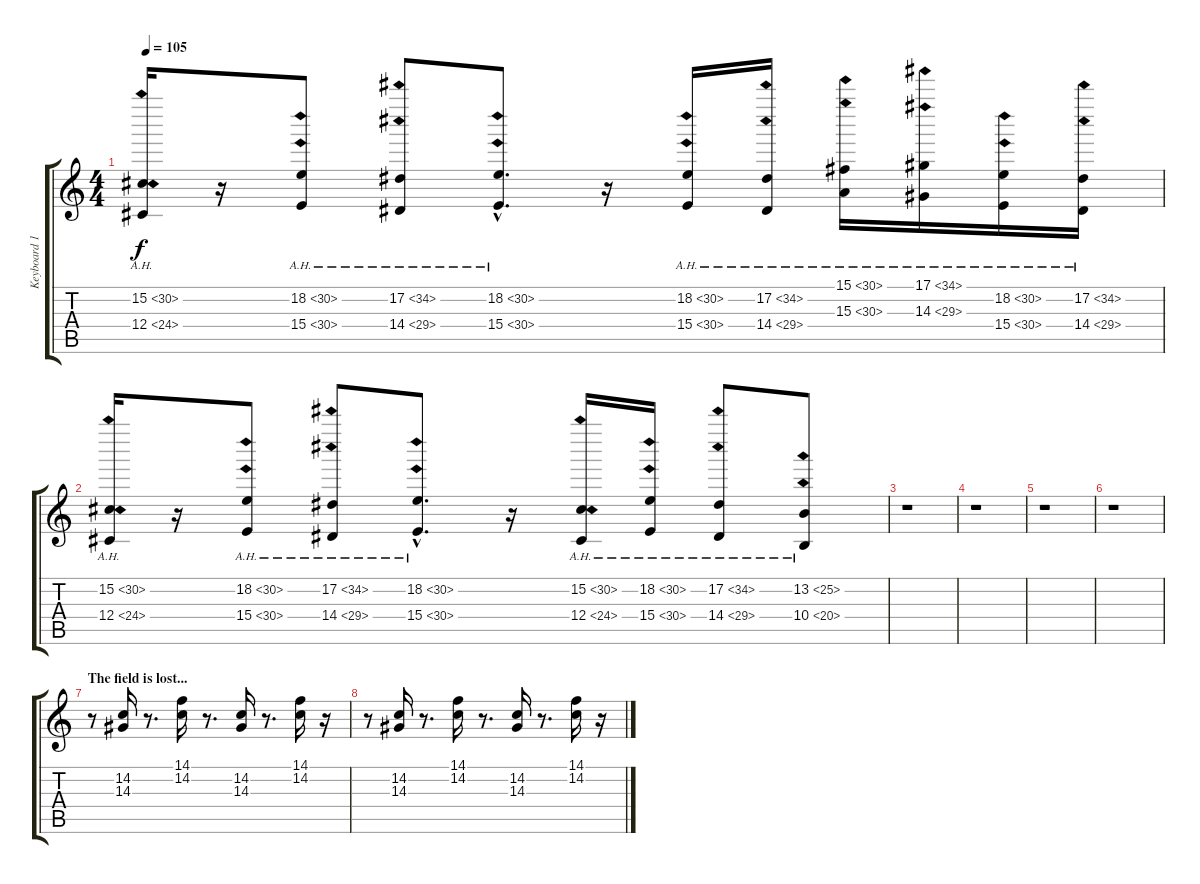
\track ("Keyboard 1" "Keyboard 1") {instrument synthstrings2}
\staff {score tabs}
\tuning (Eb4 Bb3 Gb3 Db3 Ab2 Eb2) {hide}
\ts (4 4)
\tempo 105
\clef g2
\ks c
(15.2{ah 15} 12.4{ah 12}).16{dy f} r.16 (18.2{ah 12} 15.4{ah 15}).8 (17.2{ah 17} 14.4{ah 15}).8 (18.2{ah 12 hac} 15.4{ah 15 hac}).8{d} r.16 (18.2{ah 12} 15.4{ah 15}).16 (17.2{ah 17} 14.4{ah 15}).16 (15.1{ah 15} 15.3{ah 15}).16 (17.1{ah 17} 14.3{ah 15}).16 (18.2{ah 12} 15.4{ah 15}).16 (17.2{ah 17} 14.4{ah 15}).16 |
(15.2{ah 15} 12.4{ah 12}).16 r.16 (18.2{ah 12} 15.4{ah 15}).8 (17.2{ah 17} 14.4{ah 15}).8 (18.2{ah 12 hac} 15.4{ah 15 hac}).8{d} r.16 (15.2{ah 15} 12.4{ah 12}).16 (18.2{ah 12} 15.4{ah 15}).16 (17.2{ah 17} 14.4{ah 15}).8 (13.2{ah 12} 10.4{ah 10}).8 |
r.1 |
r.1 |
r.1 |
r.1 |
\section ("" "The field is lost...")
r.8 (14.2 14.3).16 r.8{d} (14.1 14.2).16 r.8{d} (14.2 14.3).16 r.8{d} (14.1 14.2).16 r.16 |
r.8 (14.2 14.3).16 r.8{d} (14.1 14.2).16 r.8{d} (14.2 14.3).16 r.8{d} (14.1 14.2).16 r.16
